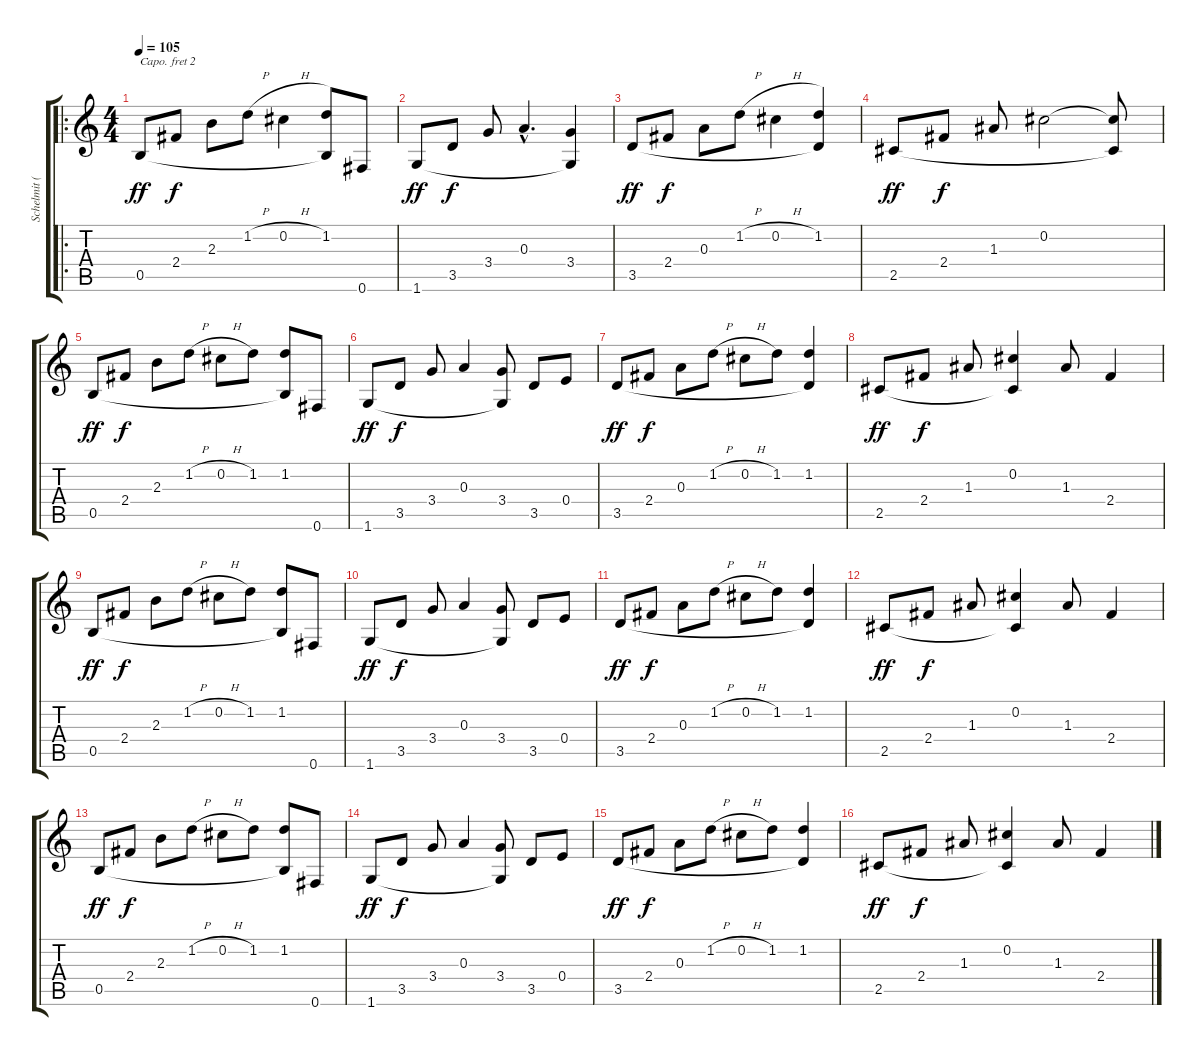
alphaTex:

\track ("Schelmit (guitare)" "Schelmit (") {instrument acousticguitarnylon}
\staff {score tabs}
\capo 2
\tuning (E4 B3 G3 D3 A2 E2) {hide}
\ro
\ts (4 4)
\tempo 105
\clef g2
\ks c
0.5.8{dy ff instrument acousticguitarnylon} 2.4.8{dy f} 2.3.8 1.2{h}.8 0.2{h}.4 (1.2 0.5{t}).8 0.6.8 |
1.6.8{dy ff} 3.5.8{dy f} 3.4.8 0.3{hac}.4{d} (3.4 1.6{t}).4 |
3.5.8{dy ff} 2.4.8{dy f} 0.3.8 1.2{h}.8 0.2{h}.4 (1.2 3.5{t}).4 |
2.5.8{dy ff} 2.4.8{dy f} 1.3.8 0.2.2 (0.2{t} 2.5{t}).8 |
0.5.8{dy ff} 2.4.8{dy f} 2.3.8 1.2{h}.8 0.2{h}.8 1.2.8 (1.2 0.5{t}).8 0.6.8 |
1.6.8{dy ff} 3.5.8{dy f} 3.4.8 0.3.4 (3.4 1.6{t}).8 3.5.8 0.4.8 |
3.5.8{dy ff} 2.4.8{dy f} 0.3.8 1.2{h}.8 0.2{h}.8 1.2.8 (1.2 3.5{t}).4 |
2.5.8{dy ff} 2.4.8{dy f} 1.3.8 (0.2 2.5{t}).4 1.3.8 2.4.4 |
0.5.8{dy ff} 2.4.8{dy f} 2.3.8 1.2{h}.8 0.2{h}.8 1.2.8 (1.2 0.5{t}).8 0.6.8 |
1.6.8{dy ff} 3.5.8{dy f} 3.4.8 0.3.4 (3.4 1.6{t}).8 3.5.8 0.4.8 |
3.5.8{dy ff} 2.4.8{dy f} 0.3.8 1.2{h}.8 0.2{h}.8 1.2.8 (1.2 3.5{t}).4 |
2.5.8{dy ff} 2.4.8{dy f} 1.3.8 (0.2 2.5{t}).4 1.3.8 2.4.4 |
0.5.8{dy ff} 2.4.8{dy f} 2.3.8 1.2{h}.8 0.2{h}.8 1.2.8 (1.2 0.5{t}).8 0.6.8 |
1.6.8{dy ff} 3.5.8{dy f} 3.4.8 0.3.4 (3.4 1.6{t}).8 3.5.8 0.4.8 |
3.5.8{dy ff} 2.4.8{dy f} 0.3.8 1.2{h}.8 0.2{h}.8 1.2.8 (1.2 3.5{t}).4 |
2.5.8{dy ff} 2.4.8{dy f} 1.3.8 (0.2 2.5{t}).4 1.3.8 2.4.4
